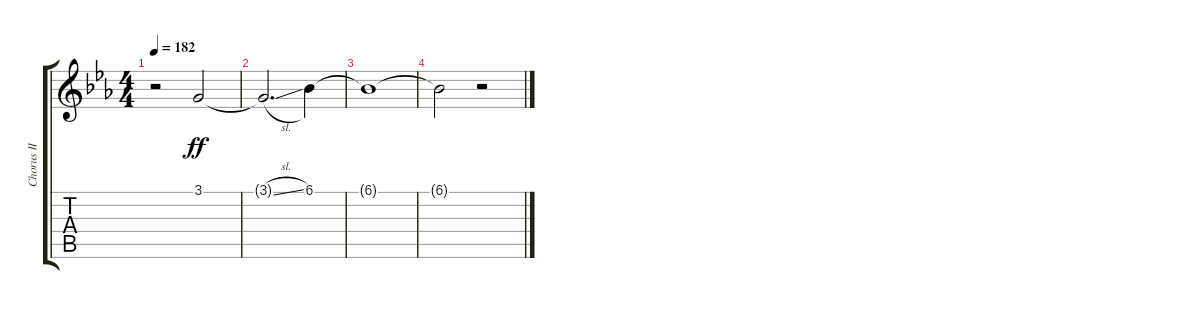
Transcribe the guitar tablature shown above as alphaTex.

\track ("Chorus II" "Chorus II") {instrument voiceoohs}
\staff {score tabs}
\tuning (E4 B3 G3 D3 A2 E2) {hide}
\ts (4 4)
\tempo 182
\clef g2
\ks eb
r.2{dy ff} 3.1.2 |
3.1{sl t}.2{d} 6.1.4 |
6.1{t}.1 |
6.1{t}.2 r.2
